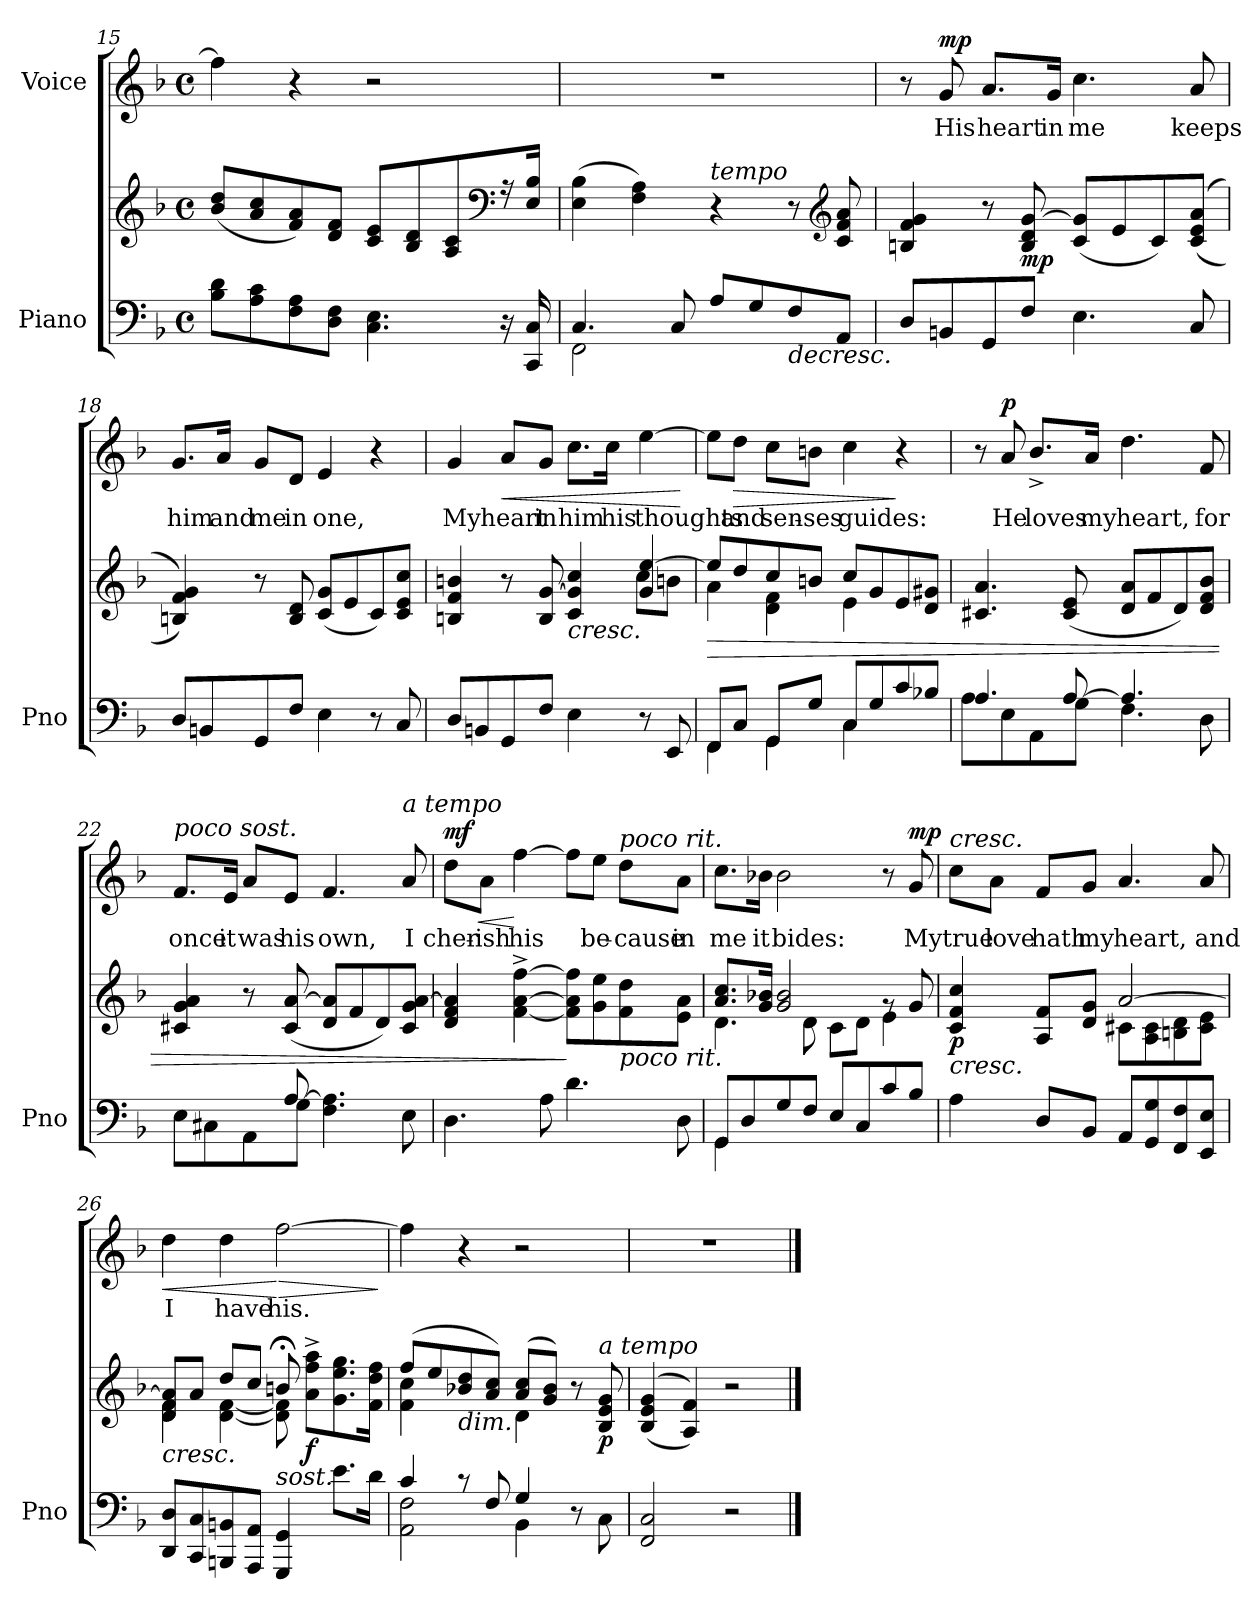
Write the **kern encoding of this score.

**kern	**kern	**dynam	**kern	**text	**dynam
*part2	*part2	*part2	*part1	*part1	*part1
*staff3	*staff2	*staff2/3	*staff1	*staff1	*staff1
*I"Piano	*	*	*I"Voice	*	*
*I'Pno	*	*	*	*	*
*clefF4	*clefG2	*	*clefG2	*	*
*k[b-]	*k[b-]	*	*k[b-]	*	*
*M4/4	*M4/4	*	*M4/4	*	*
*met(c)	*met(c)	*	*met(c)	*	*
=15	=15	=15	=15	=15	=15
8B-\ 8d\L	(<8b-/ 8dd/L	.	4ff\]	.	.
8A\ 8c\	8a/ 8cc/	.	.	.	.
8F\ 8A\	8f/ 8a/)	.	4r	.	.
8D\ 8F\J	8d/ 8f/J	.	.	.	.
*	*	*	*MM106	*	*
4.C\ 4.E\	8c/ 8e/L	.	2r	.	.
.	8B-/ 8d/	.	.	.	.
.	8A/ 8c/	.	.	.	.
*	*clefF4	*	*	*	*
16r	16r	.	.	.	.
16CC/ 16C/	16E/ 16B-/Jk	.	.	.	.
!!LO:LB:g=z
=16	=16	=16	=16	=16	=16
*	*	*	*MM102	*	*
*^	*	*	*	*	*
*	*	*	*	*^	*	*
*	*	*	*	*	*^	*	*
4.C/	2FF\	(>4E\ 4B-\	.	1r	4ryy	4.ryy	.	.
*	*	*	*	*MM96	*	*	*	*
.	.	4F\ 4A\)	.	.	2.ryy	.	.	.
*	*	*	*	*MM112	*	*	*	*
8C/	.	.	.	.	.	2ryy	.	.
!	!	!LO:TX:a:i:t=tempo	!	!	!	!	!	!
8A/L	2ryy	4r	.	.	.	.	.	.
8G/	.	.	.	.	.	.	.	.
!	!	!	!LO:HP:b=2	!	!	!	!	!
8F/	.	8r	>	.	.	.	.	.
*	*	*clefG2	*	*	*	*	*	*
8AA/J	.	8c/ 8f/ 8a/	.	.	.	8ryy	.	.
*v	*v	*	*	*v	*v	*v	*	*
=17	=17	=17	=17	=17	=17
8D/L	4Bn/ 4f/ 4g/	.	8r	.	.
!	!	!	!	!LO:LY:b	!LO:DY:a
8BBn/	.	.	8g/	His	mp
!	!	!	!	!LO:LY:b	!
8GG/	8r	.	8.a/L	heart	.
!	!	!LO:DY:b	!	!	!
8F/J	8B/ 8d/ [8g/	mp	.	.	.
!	!	!	!	!LO:LY:b	!
.	.	.	16g/Jk	in	.
!	!	!	!	!LO:LY:b	!
4.E\	(<8c/ 8g/]L	.	4.cc\	me	.
.	8e/	.	.	.	.
.	8c/)	.	.	.	.
!	!	!	!	!LO:LY:b	!
8C/	(<(>8c/ 8e/ 8a/J	.	8a/	keeps	.
!!LO:LB:g=z
=18	=18	=18	=18	=18	=18
!	!	!	!	!LO:LY:b	!
8D/L	4Bn/ 4f/ 4g/))	.	8.g/L	him	.
8BBn/	.	.	.	.	.
!	!	!	!	!LO:LY:b	!
.	.	.	16a/Jk	and	.
!	!	!	!	!LO:LY:b	!
8GG/	8r	.	8g/L	me	.
!	!	!	!	!LO:LY:b	!
8F/J	8B/ 8d/	.	8d/J	in	.
!	!	!	!	!LO:LY:b	!
4E\	(<8c/ 8g/L	.	4e/	one,	.
.	8e/	.	.	.	.
8r	8c/)	.	4r	.	.
8C/	8c/ 8e/ 8cc/J	.	.	.	.
=19	=19	=19	=19	=19	=19
*	*^	*	*	*	*
!	!	!	!	!	!LO:LY:b	!
8D/L	4Bn/ 4f/ 4bn/	2.ryy	.	4g/	My	.
8BBn/	.	.	.	.	.	.
!	!	!	!	!	!LO:LY:b	!LO:HP:b
8GG/	8r	.	.	8a/L	heart	<
!	!	!	!	!	!LO:LY:b	!
8F/J	8B/ [8g/	.	.	8g/J	in	.
!	!	!	!LO:HP:b	!	!LO:LY:b	!
4E\	4c/ 4g/] 4cc/	.	<	8.cc\L	him	.
!	!	!	!	!	!LO:LY:b	!
.	.	.	.	16cc\Jk	his	.
!	!	!	!	!	!LO:LY:b	!
8r	4g/ [4ee/	8cc\L	.	[4ee\	thoughts	.
8EE/	.	8bn\J	]	.	.	.
*	*v	*v	*	*	*	*
.	.	.	.	.	[
!!LO:PB:g=z
=20	=20	=20	=20	=20	=20
*^	*	*	*	*	*
!	!	!	!LO:HP:b	!	!	!
*	*	*^	*	*	*	*
8FF/L	4FF\	8ee/L]	4a\	>	8ee\L]	.	.
!	!	!	!	!	!	!LO:LY:b	!LO:HP:b
8C/J	.	8dd/	.	.	8dd\J	and	>
!	!	!	!	!	!	!LO:LY:b	!
8GG/L	4GG\	8cc/	4d\ 4f\	.	8cc\L	sen-	.
!	!	!	!	!	!	!LO:LY:b	!
8G/J	.	8bn/J	.	.	8bn\J	-ses	.
!	!	!	!	!	!	!LO:LY:b	!
8C/L	4C\	8cc/L	4e\	[	4cc\	guides:	.
8G/	.	8g/	.	.	.	.	.
8c/	4ryy	8e/	4ryy	.	4r	.	]
8B-X/J	.	8d/ 8g#X/J	.	.	.	.	.
*	*	*v	*v	*	*	*	*
=21	=21	=21	=21	=21	=21	=21
!LO:N:head=solid	!LO:N:head=solid	!	!	!	!	!
4.A/	8A\L	4.c#X/ 4.a/	.	8r	.	.
!	!	!	!	!	!LO:LY:b	!LO:DY:a
.	8E\	.	.	8a/	He	p
!	!	!	!	!	!LO:LY:b	!
.	8AA\	.	.	8.b-^/L	loves	.
[8A/	8G\J	(>8c#/ 8e/	.	.	.	.
!	!	!	!	!	!LO:LY:b	!
.	.	.	.	16a/Jk	my	.
!	!	!	!	!	!LO:LY:b	!
4.A/]	4.F\	8d/ 8a/L	.	4.dd\	heart,	.
.	.	8f/	.	.	.	.
.	.	8d/)	.	.	.	.
!	!	!	!	!	!LO:LY:b	!
8ryy	8D\	8d/ 8f/ 8b-/J	.	8f/	for	.
!!LO:LB:g=z
=22	=22	=22	=22	=22	=22	=22
*	*	*	*	*MM110	*	*
!	!	!	!	!LO:TX:a:i:t=poco sost.	!	!
!	!	!	!	!	!LO:LY:b	!
4.ryy	8E\L	4c#X/ 4g/ 4a/	.	8.f/L	once	.
.	8C#X\	.	.	.	.	.
!	!	!	!	!	!LO:LY:b	!
.	.	.	.	16e/Jk	it	.
!	!	!	!	!	!LO:LY:b	!
.	8AA\	8r	.	8a/L	was	.
!	!	!	!	!	!LO:LY:b	!
[8A/	8G\J	(>8c#/ [8a/	.	8e/J	his	.
!	!	!	!	!	!LO:LY:b	!
4.F\ 4.A\]	2ryy	8d/ 8a/]L	.	4.f/	own,	.
.	.	8f/	.	.	.	.
.	.	8d/)	.	.	.	.
*	*	*	*	*MM112	*	*
!	!	!	!	!LO:TX:a:i:t=a tempo	!	!
!	!	!	!	!	!LO:LY:b	!
8E\	.	8c#/ 8g/ [8a/J	.	8a/	I	.
*v	*v	*	*	*	*	*
=23	=23	=23	=23	=23	=23
!	!	!	!	!LO:LY:b	!LO:HP:b
!	!	!	!	!	!LO:DY:n=1:a
4.D\	4d/ 4f/ 4a/]	.	8dd\L	cher-	< mf
!	!	!	!	!LO:LY:b	!
.	.	.	8a\J	-ish	.
!	!	!	!	!LO:LY:b	!
.	[4f\^ [4a\^ [4ff\^	.	[4ff\	his	[
8A\	.	.	.	.	.
4.d\	8f\] 8a\] 8ff\]L	]	8ff\L]	.	.
!	!	!	!	!LO:LY:b	!
.	8g\ 8ee\	.	8ee\J	be-	.
*	*	*	*MM110	*	*
!	!	!	!LO:TX:a:i:t=poco  rit.	!	!
!	!LO:TX:b:i:t=poco  rit.	!	!	!	!
!	!	!	!	!LO:LY:b	!
.	8f\ 8dd\	.	8dd\L	-cause	.
!	!	!	!	!LO:LY:b	!
8D\	8e\ 8a\J	.	8a\J	in	.
!!LO:LB:g=z
=24	=24	=24	=24	=24	=24
*^	*^	*	*	*	*
!	!	!	!	!	!	!LO:LY:b	!
8GG/L	4GG\	8.a/ 8.cc/L	4.d\	.	8.cc\L	me	.
8D/	.	.	.	.	.	.	.
!	!	!	!	!	!	!LO:LY:b	!
.	.	16g/ 16b-X/Jk	.	.	16b-X\Jk	it	.
!	!	!	!	!	!	!LO:LY:b	!
8G/	2.ryy	2g/ 2b-/	.	.	2b-\	bides:	.
8F/J	.	.	8d\	.	.	.	.
8E/L	.	.	8c\L	.	.	.	.
8C/	.	.	8d\J	.	.	.	.
*	*	*	*	*	*MM108	*	*
8c/	.	8rg	4e\	.	8r	.	.
!	!	!	!	!	!	!LO:LY:b	!LO:DY:a
8B-/J	.	8g/	.	.	8g/	My	mp
*v	*v	*	*	*	*	*	*
=25	=25	=25	=25	=25	=25	=25
!	!	!	!	!LO:TX:a:i:t=cresc.	!	!
!	!LO:TX:b:i:t=cresc.	!	!	!	!	!
!	!	!	!LO:DY:b	!	!LO:LY:b	!
4A\	4c/ 4f/ 4cc/	2ryy	p	8cc\L	true	.
!	!	!	!	!	!LO:LY:b	!
.	.	.	.	8a\J	love	.
!	!	!	!	!	!LO:LY:b	!
8D/L	8A/ 8f/L	.	.	8f/L	hath	.
!	!	!	!	!	!LO:LY:b	!
8BB-/J	8d/ 8g/J	.	.	8g/J	my	.
!	!	!	!	!	!LO:LY:b	!
8AA/L	[2a/	8c#X\L	.	4.a/	heart,	.
8GG/ 8G/	.	8A\ 8c#\	.	.	.	.
8FF/ 8F/	.	8Bn\ 8d\	.	.	.	.
!	!	!	!	!	!LO:LY:b	!
8EE/ 8E/J	.	8c#\ 8e\J	.	8a/	and	.
!!LO:LB:g=z
=26	=26	=26	=26	=26	=26	=26
*	*	*	*	*MM104	*	*
!	!LO:TX:b:i:t=cresc.	!	!	!	!	!
!	!	!	!	!	!LO:LY:b	!LO:HP:b
*	*	*	*	*^	*	*
8DD/ 8D/L	8d/ 8f/ 8a/]L	4d\ 4f\	.	4dd\	2ryy	I	<
8CC/ 8C/	8a/J	.	.	.	.	.	.
!	!	!	!	!	!	!LO:LY:b	!
8BBBn/ 8BBn/	8dd/L	[4d\ [4f\	.	4dd\	.	have	.
8AAA/ 8AA/J	8cc/J	.	.	.	.	.	.
!	!LO:TX:b:i:t=sost.	!	!	!	!	!	!
!	!	!	!	!	!	!LO:LY:b	!LO:HP:n=1:b
4GGG/ 4GG/	8bn;</	8d\] 8f\]	.	[2ff\	8ryy	his.	[ >
*	*	*	*	*MM108	*	*	*
!	!	!	!LO:DY:b	!	!	!	!
.	8a\^ 8ff\^ 8aa\^L	4.ryy	f	.	4.ryy	.	.
8.e\L	8.g\ 8.ee\ 8.gg\	.	.	.	.	.	.
16d\Jk	16f\ 16dd\ 16ff\Jk	.	.	.	.	.	.
*	*v	*v	*	*	*	*	*
.	.	.	.	.	.	]
=27	=27	=27	=27	=27	=27	=27
*^	*^	*	*	*	*	*
4c/	2AA\ 2F\	(>8ff/L	4f\ 4cc\	.	4ff\]	2..ryy	.	.
.	.	8ee/	.	.	.	.	.	.
!	!	!LO:TX:b:i:t=dim.	!	!	!	!	!	!
8r	.	8b-X/ 8dd/	4ryy	.	4r	.	.	.
8F/	.	8a/ 8cc/J)	.	.	.	.	.	.
4G/	4BB-\	(>8a/ 8cc/L	4d\	.	2r	.	.	.
.	.	8g/ 8b-/J)	.	.	.	.	.	.
8r	4ryy	8r	4ryy	.	.	.	.	.
*	*	*	*	*	*MM112	*	*	*
!	!	!LO:TX:a:i:t=a tempo	!	!	!	!	!	!
!	!	!	!	!LO:DY:b	!	!	!	!
8C\	.	8B-/ 8e/ 8g/	.	p	.	8ryy	.	.
*v	*v	*	*	*	*v	*v	*	*
*	*v	*v	*	*	*	*
=28	=28	=28	=28	=28	=28
2FF/ 2C/	(<(>4B-/ 4e/ 4g/	.	1r	.	.
.	4A/ 4f/))	.	.	.	.
2r	2r	.	.	.	.
==	==	==	==	==	==
*-	*-	*-	*-	*-	*-
